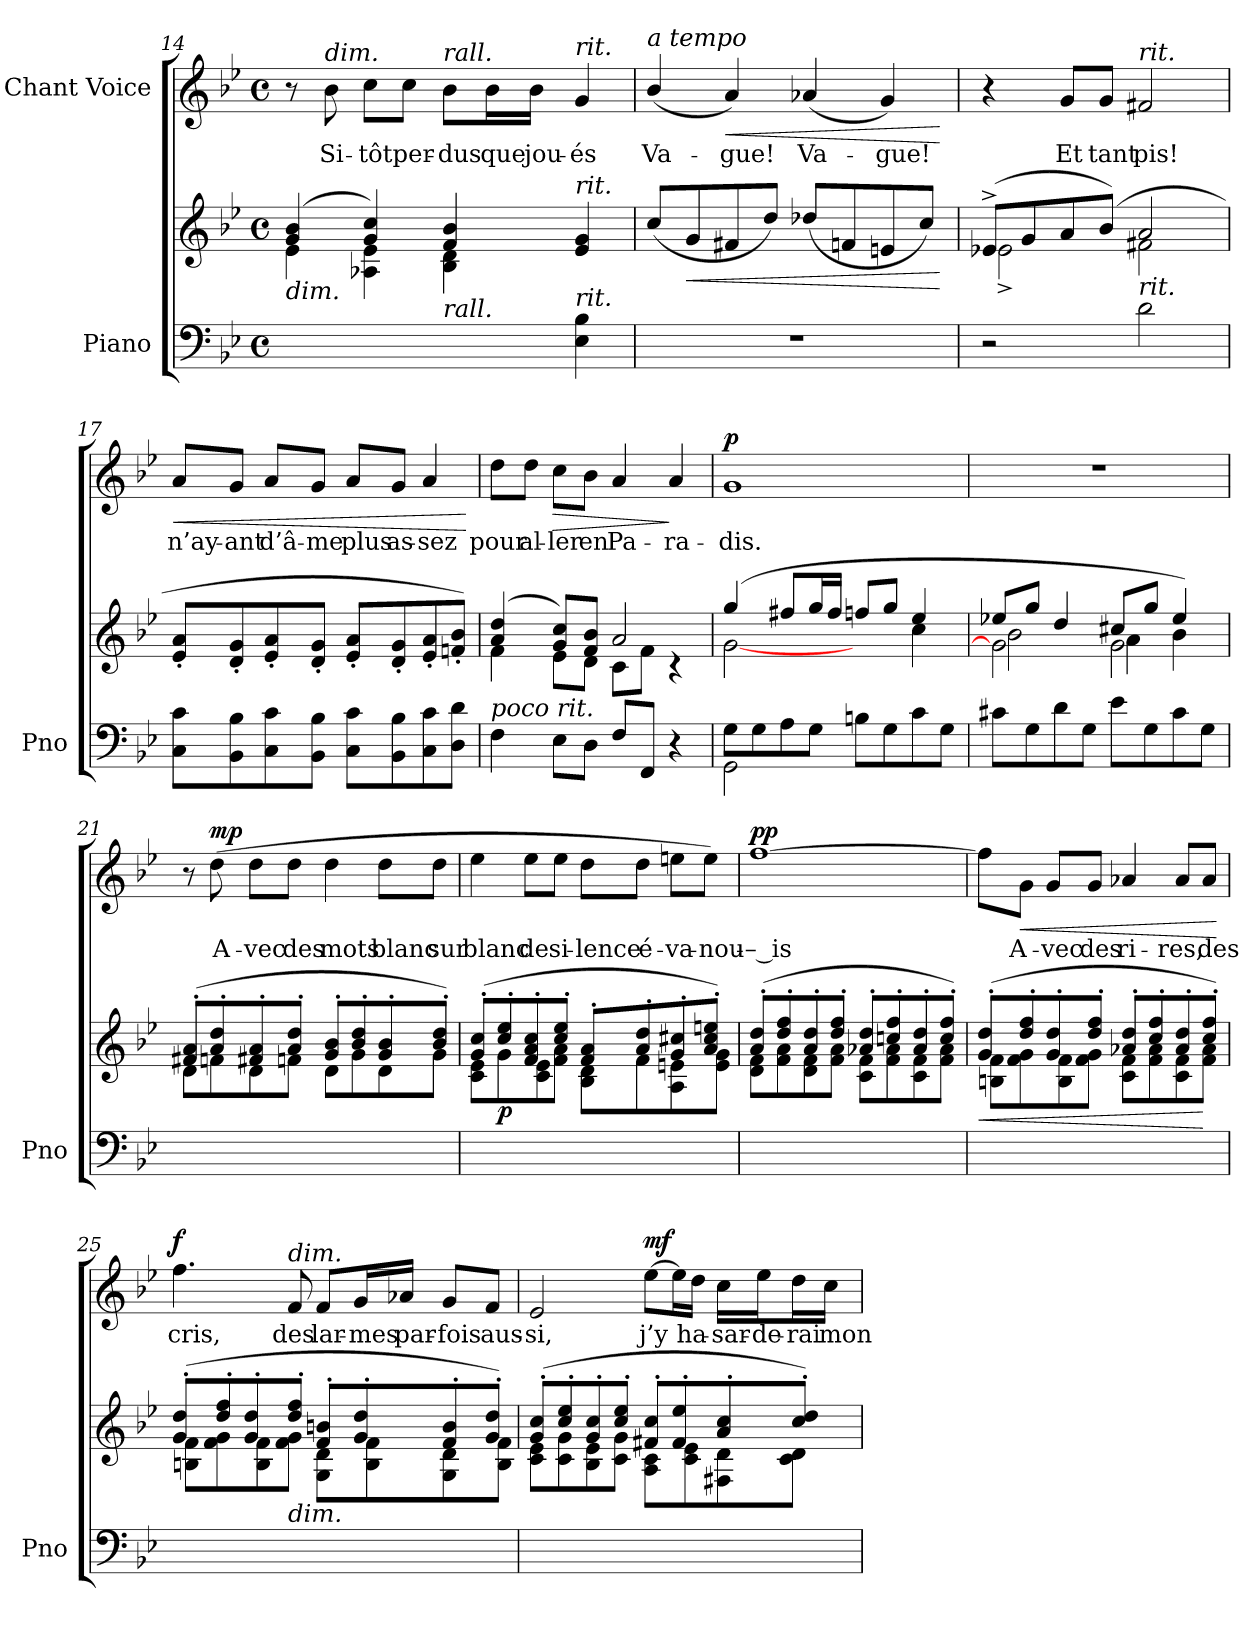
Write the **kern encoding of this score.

**kern	**kern	**dynam	**kern	**text	**dynam
*part2	*part2	*part2	*part1	*part1	*part1
*staff3	*staff2	*staff2/3	*staff1	*staff1	*staff1
*I"Piano	*	*	*I"Chant Voice	*	*
*I'Pno	*	*	*	*	*
*clefF4	*clefG2	*	*clefG2	*	*
*k[b-e-]	*k[b-e-]	*	*k[b-e-]	*	*
*M4/4	*M4/4	*	*M4/4	*	*
*met(c)	*met(c)	*	*met(c)	*	*
=14	=14	=14	=14	=14	=14
*	*^	*	*	*	*
!	!LO:TX:b:i:t=dim.	!	!	!	!	!
2ryy	(>4g/ 4b-/	4e-\	.	8r	.	.
!	!	!	!	!LO:TX:a:i:t=dim.	!	!
.	.	.	.	8b-\	Si-	.
.	4g/ 4cc/)	4A-X\ 4e-\	.	8cc\L	-tôt	.
.	.	.	.	8cc\J	per-	.
!	!	!	!	!LO:TX:i:t=rall.	!	!
!LO:TX:i:t=rall.	!	!	!	!	!	!
4ryy	4f/ 4b-/	4B-\ 4d\	.	8b-\L	-dus	.
.	.	.	.	16b-\L	que	.
.	.	.	.	16b-\JJ	jou-	.
!	!	!	!	!LO:TX:i:t=rit.	!	!
!	!LO:TX:i:t=rit.	!	!	!	!	!
!LO:TX:i:t=rit.	!	!	!	!	!	!
4E-\ 4B-\	4e-/ 4g/	4ryy	.	4g/	-és	.
=15	=15	=15	=15	=15	=15	=15
!	!	!	!	!LO:TX:i:t=a tempo	!	!
*	*v	*v	*	*	*	*
1r	(8cc/L	.	(>4b-/	Va-	.
!	!	!LO:HP:b	!	!	!
.	8g/	<	.	.	.
!	!	!	!	!	!LO:HP:b
.	8f#X/	.	4a!/)	-gue!	<
.	8dd/J)	.	.	.	.
.	(8dd-X/L	.	(>4a-X/	Va-	.
.	8fn/	.	.	.	.
.	8en/	.	4g!/)	-gue!	.
.	8cc/J)	.	.	.	.
.	.	[	.	.	[
=16	=16	=16	=16	=16	=16
*	*^	*	*	*	*
2r	(8e-X^/L	(>2e-^\	.	4r	.	.
.	8g/	.	.	.	.	.
.	8a/	.	.	8g/L	Et	.
.	(8b-/J)	.	.	8g/J	tant	.
!	!	!	!	!LO:TX:i:t=rit.	!	!
!LO:TX:i:t=rit.	!	!	!	!	!	!
2d\	2a/	2f#X\	.	2f#X/	pis!	.
=17	=17	=17	=17	=17	=17	=17
!	!	!	!	!	!	!LO:HP:b
*	*v	*v	*	*	*	*
8C\ 8c\L	8e-/' 8a/'L	.	8a/L	n’ay-	<
8BB-\ 8B-\	8d/' 8g/'	.	8g/J	-ant	.
8C\ 8c\	8e-/' 8a/'	.	8a/L	d’â-	.
8BB-\ 8B-\J	8d/' 8g/'J	.	8g/J	-me	.
8C\ 8c\L	8e-/' 8a/'L	.	8a/L	plus	.
8BB-\ 8B-\	8d/' 8g/'	.	8g/J	as-	.
8C\ 8c\	8e-/' 8a/'	.	4a/	-sez	.
8D\ 8d\J	8fni/' 8b-/'J)	.	.	.	.
.	.	.	.	.	[
=18	=18	=18	=18	=18	=18
*	*^	*	*	*	*
!LO:TX:i:t=poco rit.	!	!	!	!	!	!
4F\	(4a/ 4dd/	4f\	.	8dd\L	pour	.
.	.	.	.	8dd\J	al-	.
!	!	!	!	!	!	!LO:HP:b
8E-\L	8g/ 8cc/L)	8e-\L	.	8cc\L	-ler	>
8D\J	8f/ 8b-/J	8d\J	.	8b-\J	en	.
8F/L	2a/	8c\L	.	4a/	Pa-	.
8FF/J	.	8f\J	.	.	.	.
4r	.	4r	.	4a/	-ra-	]
=19	=19	=19	=19	=19	=19	=19
*^	*	*^	*	*	*	*
!	!	!	!	!	!	!	!	!LO:DY:a
8G\L	2GG\	(4gg/	[2g\	2ryy	.	1g	-dis.	p
8G\	.	.	.	.	.	.	.	.
8A\	.	8ff#X/L	.	.	.	.	.	.
8G\J	.	16gg/L	.	.	.	.	.	.
.	.	16ff#/JJ	.	.	.	.	.	.
8Bn\L	2ryy	8ffn/L	2ryy	4ryy	.	.	.	.
8G\	.	8gg/J	.	.	.	.	.	.
8c\	.	4ee-/	.	4cc\	.	.	.	.
8G\J	.	.	.	.	.	.	.	.
*v	*v	*	*	*	*	*	*	*
=20	=20	=20	=20	=20	=20	=20	=20
8c#X\L	8ee-X/L	2g\]	2b-\	.	1r	.	.
8G\	8gg/J	.	.	.	.	.	.
8d\	4dd/	.	.	.	.	.	.
8G\J	.	.	.	.	.	.	.
8e-\L	8cc#X/L	2g\	4a\	.	.	.	.
8G\	8gg/J	.	.	.	.	.	.
8c#\	4ee-/)	.	4b-\	.	.	.	.
8G\J	.	.	.	.	.	.	.
*	*	*v	*v	*	*	*	*
=21	=21	=21	=21	=21	=21	=21
!	!	!	!LO:DY:b	!	!	!
!	!	!	!LO:DY:n=1:b	!	!	!
1ryy	(>8f#X/'> 8a/'>L	8d\L	p other-dynamics	8r	.	.
!	!	!	!	!	!	!LO:DY:a
.	8a/'> 8dd/'>	8fn\	.	(8dd\	A-	mp
.	8f#X/'> 8a/'>	8d\	.	8dd\L	-vec	.
.	8a/'> 8dd/'>J	8fn\J	.	8dd\J	des	.
.	8g/'> 8b-/'>L	8d\L	.	4dd\	mots	.
.	8b-/'> 8dd/'>	8g\	.	.	.	.
.	8g/'> 8b-/'>	8d\	.	8dd\L	blanc	.
.	8b-/'> 8dd/'>J)	8g\J	.	8dd\J	sur	.
=22	=22	=22	=22	=22	=22	=22
1ryy	(>8g/'> 8cc/'>L	8c\ 8e-\L	.	4ee-\	blanc	.
!	!	!	!LO:DY:b	!	!	!
.	8cc/'> 8ee-/'>	8g\	p	.	.	.
.	8f/'> 8a/'> 8cc/'>	8c\ 8e-\	.	8ee-\L	de	.
.	8cc/'> 8ee-/'>J	8f\ 8a\J	.	8ee-\J	si-	.
.	8f/'> 8a/'>L	8B-\ 8d\L	.	8dd\L	-lence	.
.	8a/'> 8dd/'>	8f\	.	8dd\J	é-	.
.	8g/'> 8cc#X/'>	8A\ 8en\	.	8een\L	-va-	.
.	8a/'> 8cc#/'> 8eeni/'>J)	8e\ 8g\J	.	8ee\J)	-nou-	.
=23	=23	=23	=23	=23	=23	=23
!	!	!	!	!	!	!LO:DY:a
1ryy	(>8a/'> 8dd/'>L	8d\ 8f\L	.	[1ff	-– is	pp
.	8dd/'> 8ff/'>	8f\ 8a\	.	.	.	.
.	8a/'> 8dd/'>	8d\ 8f\	.	.	.	.
.	8dd/'> 8ff/'>J	8f\ 8a\J	.	.	.	.
.	8a-X/'> 8dd/'>L	8c\ 8f\L	.	.	.	.
.	8ccn/'> 8ff/'>	8f\ 8a-\	.	.	.	.
.	8a-/'> 8dd/'>	8c\ 8f\	.	.	.	.
.	8cc/'> 8ff/'>J)	8f\ 8a-\J	.	.	.	.
=24	=24	=24	=24	=24	=24	=24
!	!	!	!LO:HP:b	!	!	!
1ryy	(>8g/'> 8dd/'>L	8Bn\ 8f\L	<	8ff\L]	.	.
!	!	!	!	!	!	!LO:HP:b
.	8dd/'> 8ff/'>	8f\ 8g\	.	8g\J	A-	<
.	8g/'> 8dd/'>	8B\ 8f\	.	8g/L	-vec	.
.	8dd/'> 8ff/'>J	8f\ 8g\J	.	8g/J	des	.
.	8a-X/'> 8dd/'>L	8c\ 8f\L	.	4a-X/	ri-	.
.	8cc/'> 8ff/'>	8f\ 8a-\	.	.	.	.
.	8a-/'> 8dd/'>	8c\ 8f\	.	8a-/L	-res,	.
.	8cc/'> 8ff/'>J)	8f\ 8a-\J	[	8a-/J	des	.
*	*v	*v	*	*	*	*
.	.	.	.	.	[
=25	=25	=25	=25	=25	=25
*	*^	*	*	*	*
!	!	!	!	!	!	!LO:DY:a
1ryy	(>8g/'> 8dd/'>L	8Bn\ 8f\L	.	4.ff\	cris,	f
.	8dd/'> 8ff/'>	8f\ 8g\	.	.	.	.
.	8g/'> 8dd/'>	8B\ 8f\	.	.	.	.
!	!	!	!	!LO:TX:a:i:t=dim.	!	!
!	!LO:TX:b:i:t=dim.	!	!	!	!	!
.	8dd/'> 8ff/'>J	8f\ 8g\J	.	8f/	des	.
.	8f/'> 8bn/'>L	8G\ 8d\L	.	8f/L	lar-	.
.	8g/'> 8dd/'>	8B\ 8f\	.	16g/L	-mes	.
.	.	.	.	16a-X/JJ	par-	.
.	8f/'> 8b/'>	8G\ 8d\	.	8g/L	-fois	.
.	8g/'> 8dd/'>J)	8B\ 8f\J	.	8f/J	aus-	.
=26	=26	=26	=26	=26	=26	=26
1ryy	(>8g/'> 8cc/'>L	8c\ 8e-\L	.	2e-/	-si,	.
.	8cc/'> 8ee-/'>	8c\ 8g\	.	.	.	.
.	8g/'> 8cc/'>	8B-\ 8e-\	.	.	.	.
.	8cc/'> 8ee-/'>J	8c\ 8g\J	.	.	.	.
!	!	!	!	!	!	!LO:DY:a
.	8f#X/'> 8cc/'>L	8A\ 8c\L	.	[8ee-\L	j’y	mf
.	8f#/'> 8ee-/'>	8c\ 8e-\	.	16ee-\L]	.	.
.	.	.	.	16dd\JJ	ha-	.
.	8a/'> 8cc/'>	8F#X\ 8d\	.	16cc\LL	-sar-	.
.	.	.	.	16ee-\J	-de-	.
.	8cc/'> 8dd/'>J)	8c\ 8d\J	.	16dd\L	-rai	.
.	.	.	.	16cc\JJ	mon	.
*	*v	*v	*	*	*	*
=	=	=	=	=	=
*-	*-	*-	*-	*-	*-
